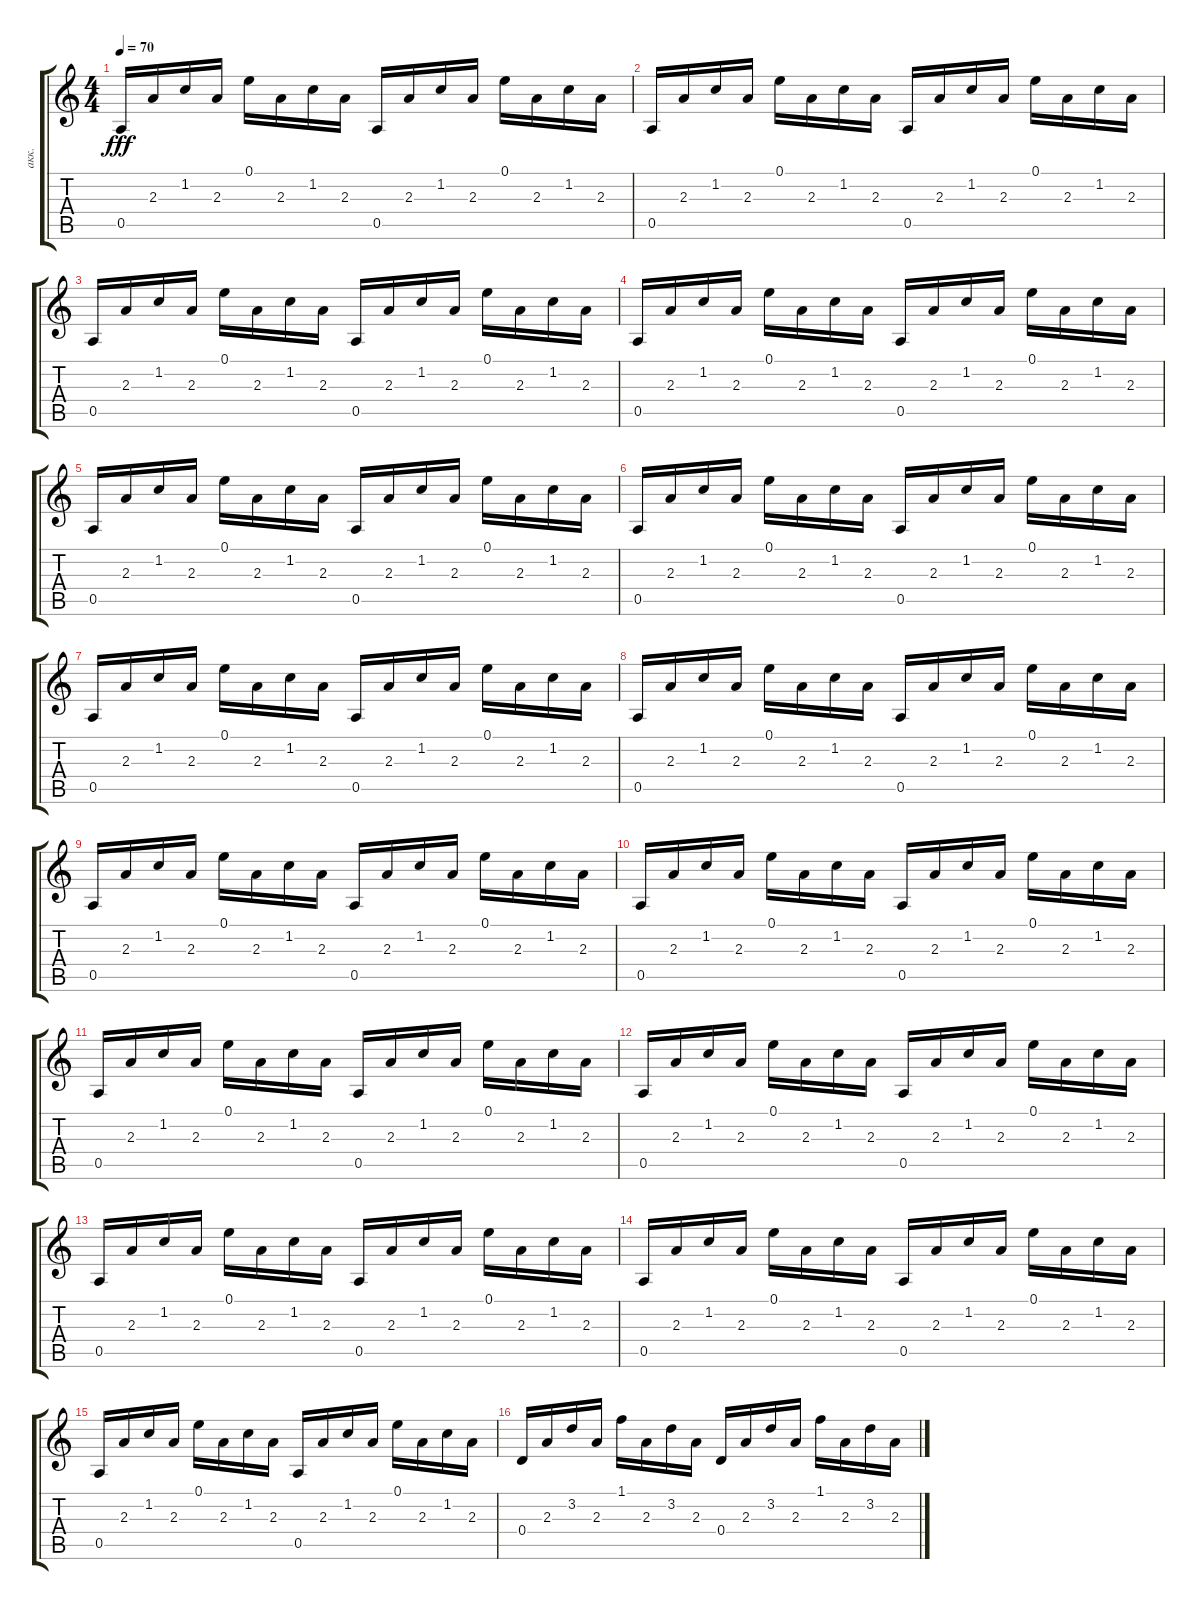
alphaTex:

\track ("акк." "акк.") {instrument acousticguitarsteel}
\staff {score tabs}
\tuning (E4 B3 G3 D3 A2 E2) {hide}
\ts (4 4)
\tempo 70
\clef g2
\ks c
0.5.16{dy fff instrument acousticguitarsteel} 2.3.16 1.2.16 2.3.16 0.1.16 2.3.16 1.2.16 2.3.16 0.5.16 2.3.16 1.2.16 2.3.16 0.1.16 2.3.16 1.2.16 2.3.16 |
0.5.16 2.3.16 1.2.16 2.3.16 0.1.16 2.3.16 1.2.16 2.3.16 0.5.16 2.3.16 1.2.16 2.3.16 0.1.16 2.3.16 1.2.16 2.3.16 |
0.5.16 2.3.16 1.2.16 2.3.16 0.1.16 2.3.16 1.2.16 2.3.16 0.5.16 2.3.16 1.2.16 2.3.16 0.1.16 2.3.16 1.2.16 2.3.16 |
0.5.16 2.3.16 1.2.16 2.3.16 0.1.16 2.3.16 1.2.16 2.3.16 0.5.16 2.3.16 1.2.16 2.3.16 0.1.16 2.3.16 1.2.16 2.3.16 |
0.5.16 2.3.16 1.2.16 2.3.16 0.1.16 2.3.16 1.2.16 2.3.16 0.5.16 2.3.16 1.2.16 2.3.16 0.1.16 2.3.16 1.2.16 2.3.16 |
0.5.16 2.3.16 1.2.16 2.3.16 0.1.16 2.3.16 1.2.16 2.3.16 0.5.16 2.3.16 1.2.16 2.3.16 0.1.16 2.3.16 1.2.16 2.3.16 |
0.5.16 2.3.16 1.2.16 2.3.16 0.1.16 2.3.16 1.2.16 2.3.16 0.5.16 2.3.16 1.2.16 2.3.16 0.1.16 2.3.16 1.2.16 2.3.16 |
0.5.16 2.3.16 1.2.16 2.3.16 0.1.16 2.3.16 1.2.16 2.3.16 0.5.16 2.3.16 1.2.16 2.3.16 0.1.16 2.3.16 1.2.16 2.3.16 |
0.5.16 2.3.16 1.2.16 2.3.16 0.1.16 2.3.16 1.2.16 2.3.16 0.5.16 2.3.16 1.2.16 2.3.16 0.1.16 2.3.16 1.2.16 2.3.16 |
0.5.16 2.3.16 1.2.16 2.3.16 0.1.16 2.3.16 1.2.16 2.3.16 0.5.16 2.3.16 1.2.16 2.3.16 0.1.16 2.3.16 1.2.16 2.3.16 |
0.5.16 2.3.16 1.2.16 2.3.16 0.1.16 2.3.16 1.2.16 2.3.16 0.5.16 2.3.16 1.2.16 2.3.16 0.1.16 2.3.16 1.2.16 2.3.16 |
0.5.16 2.3.16 1.2.16 2.3.16 0.1.16 2.3.16 1.2.16 2.3.16 0.5.16 2.3.16 1.2.16 2.3.16 0.1.16 2.3.16 1.2.16 2.3.16 |
0.5.16 2.3.16 1.2.16 2.3.16 0.1.16 2.3.16 1.2.16 2.3.16 0.5.16 2.3.16 1.2.16 2.3.16 0.1.16 2.3.16 1.2.16 2.3.16 |
0.5.16 2.3.16 1.2.16 2.3.16 0.1.16 2.3.16 1.2.16 2.3.16 0.5.16 2.3.16 1.2.16 2.3.16 0.1.16 2.3.16 1.2.16 2.3.16 |
0.5.16 2.3.16 1.2.16 2.3.16 0.1.16 2.3.16 1.2.16 2.3.16 0.5.16 2.3.16 1.2.16 2.3.16 0.1.16 2.3.16 1.2.16 2.3.16 |
0.4.16 2.3.16 3.2.16 2.3.16 1.1.16 2.3.16 3.2.16 2.3.16 0.4.16 2.3.16 3.2.16 2.3.16 1.1.16 2.3.16 3.2.16 2.3.16
